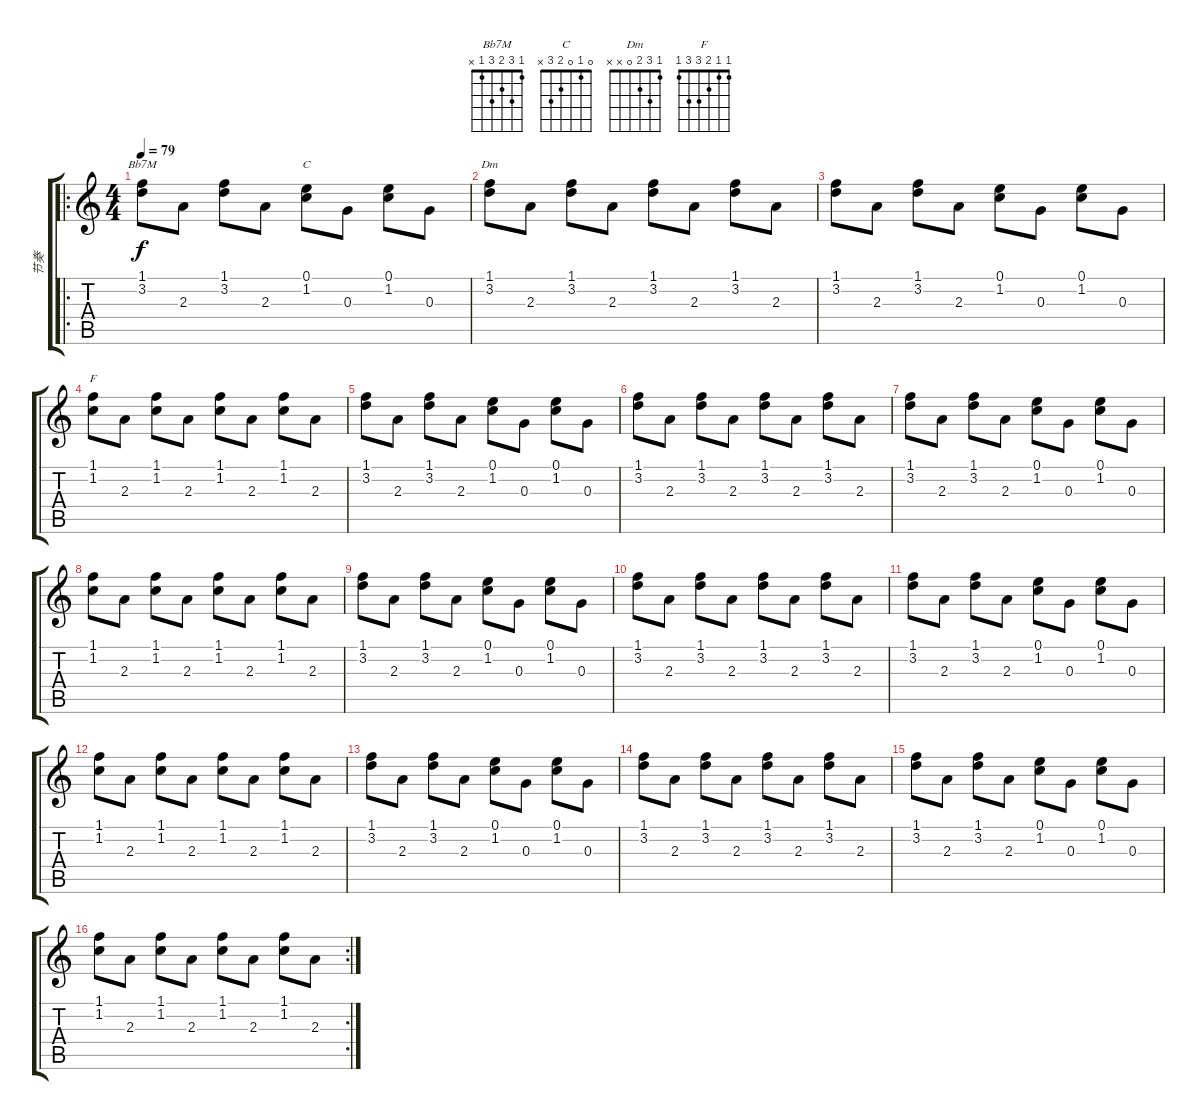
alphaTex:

\track ("节奏" "节奏") {instrument acousticguitarnylon}
\staff {score tabs}
\tuning (E4 B3 G3 D3 A2 E2) {hide}
\chord ("Bb7M" 1 3 2 3 1 x)
\chord ("C" 0 1 0 2 3 x)
\chord ("Dm" 1 3 2 0 x x)
\chord ("F" 1 1 2 3 3 1)
\ro
\ts (4 4)
\tempo 79
\clef g2
\ks c
(1.1 3.2).8{ch "Bb7M" dy f} 2.3.8 (1.1 3.2).8 2.3.8 (0.1 1.2).8{ch "C"} 0.3.8 (0.1 1.2).8 0.3.8 |
(1.1 3.2).8{ch "Dm"} 2.3.8 (1.1 3.2).8 2.3.8 (1.1 3.2).8 2.3.8 (1.1 3.2).8 2.3.8 |
(1.1 3.2).8 2.3.8 (1.1 3.2).8 2.3.8 (0.1 1.2).8 0.3.8 (0.1 1.2).8 0.3.8 |
(1.1 1.2).8{ch "F"} 2.3.8 (1.1 1.2).8 2.3.8 (1.1 1.2).8 2.3.8 (1.1 1.2).8 2.3.8 |
(1.1 3.2).8 2.3.8 (1.1 3.2).8 2.3.8 (0.1 1.2).8 0.3.8 (0.1 1.2).8 0.3.8 |
(1.1 3.2).8 2.3.8 (1.1 3.2).8 2.3.8 (1.1 3.2).8 2.3.8 (1.1 3.2).8 2.3.8 |
(1.1 3.2).8 2.3.8 (1.1 3.2).8 2.3.8 (0.1 1.2).8 0.3.8 (0.1 1.2).8 0.3.8 |
(1.1 1.2).8 2.3.8 (1.1 1.2).8 2.3.8 (1.1 1.2).8 2.3.8 (1.1 1.2).8 2.3.8 |
(1.1 3.2).8 2.3.8 (1.1 3.2).8 2.3.8 (0.1 1.2).8 0.3.8 (0.1 1.2).8 0.3.8 |
(1.1 3.2).8 2.3.8 (1.1 3.2).8 2.3.8 (1.1 3.2).8 2.3.8 (1.1 3.2).8 2.3.8 |
(1.1 3.2).8 2.3.8 (1.1 3.2).8 2.3.8 (0.1 1.2).8 0.3.8 (0.1 1.2).8 0.3.8 |
(1.1 1.2).8 2.3.8 (1.1 1.2).8 2.3.8 (1.1 1.2).8 2.3.8 (1.1 1.2).8 2.3.8 |
(1.1 3.2).8 2.3.8 (1.1 3.2).8 2.3.8 (0.1 1.2).8 0.3.8 (0.1 1.2).8 0.3.8 |
(1.1 3.2).8 2.3.8 (1.1 3.2).8 2.3.8 (1.1 3.2).8 2.3.8 (1.1 3.2).8 2.3.8 |
(1.1 3.2).8 2.3.8 (1.1 3.2).8 2.3.8 (0.1 1.2).8 0.3.8 (0.1 1.2).8 0.3.8 |
\rc 2
(1.1 1.2).8 2.3.8 (1.1 1.2).8 2.3.8 (1.1 1.2).8 2.3.8 (1.1 1.2).8 2.3.8
